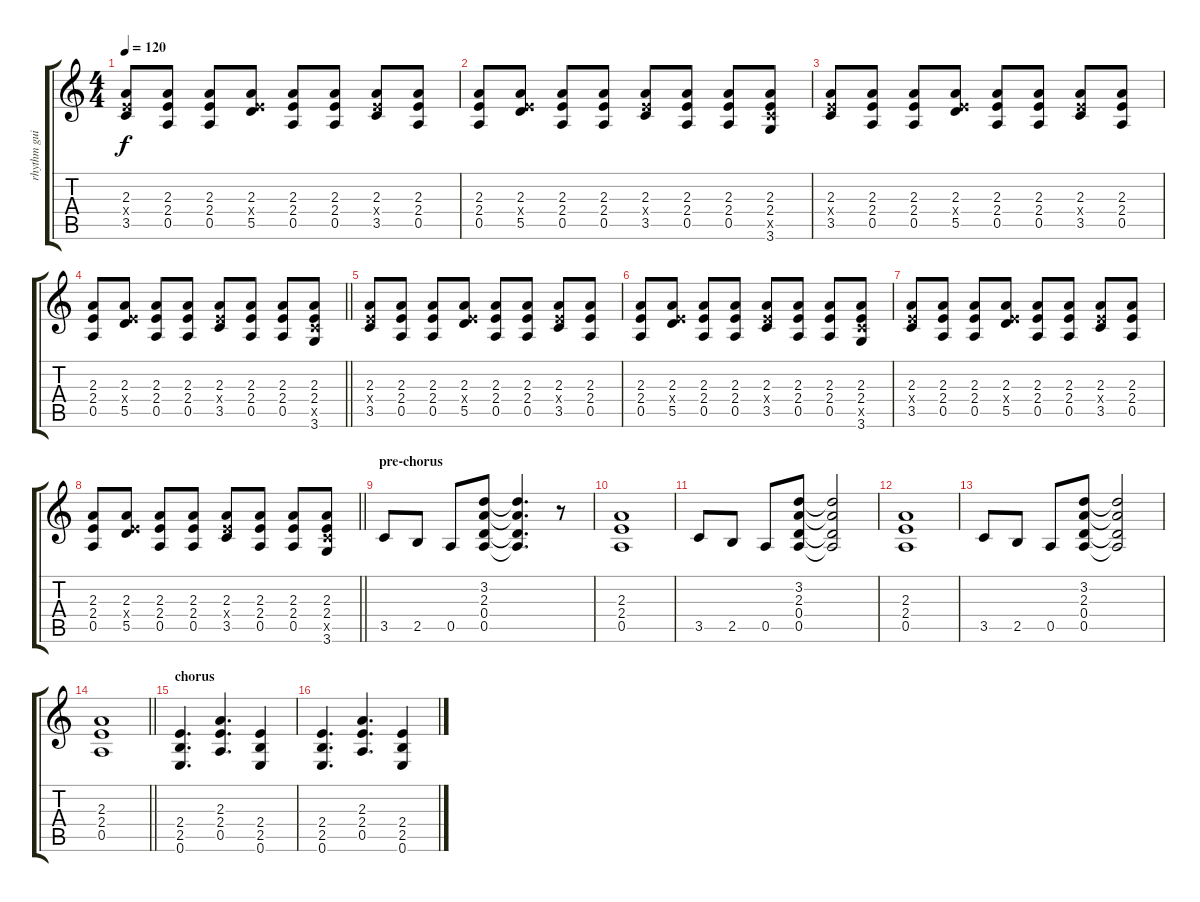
\track ("rhythm guitar" "rhythm gui") {instrument overdrivenguitar}
\staff {score tabs}
\tuning (E4 B3 G3 D3 A2 E2) {hide}
\ts (4 4)
\tempo 120
\clef g2
\ks c
(2.3 2.4{x} 3.5).8{dy f} (2.3 2.4 0.5).8 (2.3 2.4 0.5).8 (2.3 2.4{x} 5.5).8 (2.3 2.4 0.5).8 (2.3 2.4 0.5).8 (2.3 2.4{x} 3.5).8 (2.3 2.4 0.5).8 |
(2.3 2.4 0.5).8 (2.3 2.4{x} 5.5).8 (2.3 2.4 0.5).8 (2.3 2.4 0.5).8 (2.3 2.4{x} 3.5).8 (2.3 2.4 0.5).8 (2.3 2.4 0.5).8 (2.3 2.4 3.5{x} 3.6).8 |
(2.3 2.4{x} 3.5).8 (2.3 2.4 0.5).8 (2.3 2.4 0.5).8 (2.3 2.4{x} 5.5).8 (2.3 2.4 0.5).8 (2.3 2.4 0.5).8 (2.3 2.4{x} 3.5).8 (2.3 2.4 0.5).8 |
\barLineRight lightlight
(2.3 2.4 0.5).8 (2.3 2.4{x} 5.5).8 (2.3 2.4 0.5).8 (2.3 2.4 0.5).8 (2.3 2.4{x} 3.5).8 (2.3 2.4 0.5).8 (2.3 2.4 0.5).8 (2.3 2.4 3.5{x} 3.6).8 |
(2.3 2.4{x} 3.5).8 (2.3 2.4 0.5).8 (2.3 2.4 0.5).8 (2.3 2.4{x} 5.5).8 (2.3 2.4 0.5).8 (2.3 2.4 0.5).8 (2.3 2.4{x} 3.5).8 (2.3 2.4 0.5).8 |
(2.3 2.4 0.5).8 (2.3 2.4{x} 5.5).8 (2.3 2.4 0.5).8 (2.3 2.4 0.5).8 (2.3 2.4{x} 3.5).8 (2.3 2.4 0.5).8 (2.3 2.4 0.5).8 (2.3 2.4 3.5{x} 3.6).8 |
(2.3 2.4{x} 3.5).8 (2.3 2.4 0.5).8 (2.3 2.4 0.5).8 (2.3 2.4{x} 5.5).8 (2.3 2.4 0.5).8 (2.3 2.4 0.5).8 (2.3 2.4{x} 3.5).8 (2.3 2.4 0.5).8 |
\barLineRight lightlight
(2.3 2.4 0.5).8 (2.3 2.4{x} 5.5).8 (2.3 2.4 0.5).8 (2.3 2.4 0.5).8 (2.3 2.4{x} 3.5).8 (2.3 2.4 0.5).8 (2.3 2.4 0.5).8 (2.3 2.4 3.5{x} 3.6).8 |
\section ("" "pre-chorus")
3.5.8 2.5.8 0.5.8 (3.2 2.3 0.4 0.5).8 (3.2{t} 2.3{t} 0.4{t} 0.5{t}).4{d} r.8 |
(2.3 2.4 0.5).1 |
3.5.8 2.5.8 0.5.8 (3.2 2.3 0.4 0.5).8 (3.2{t} 2.3{t} 0.4{t} 0.5{t}).2 |
(2.3 2.4 0.5).1 |
3.5.8 2.5.8 0.5.8 (3.2 2.3 0.4 0.5).8 (3.2{t} 2.3{t} 0.4{t} 0.5{t}).2 |
\barLineRight lightlight
(2.3 2.4 0.5).1 |
\section ("" "chorus")
(2.4 2.5 0.6).4{d} (2.3 2.4 0.5).4{d} (2.4 2.5 0.6).4 |
(2.4 2.5 0.6).4{d} (2.3 2.4 0.5).4{d} (2.4 2.5 0.6).4
